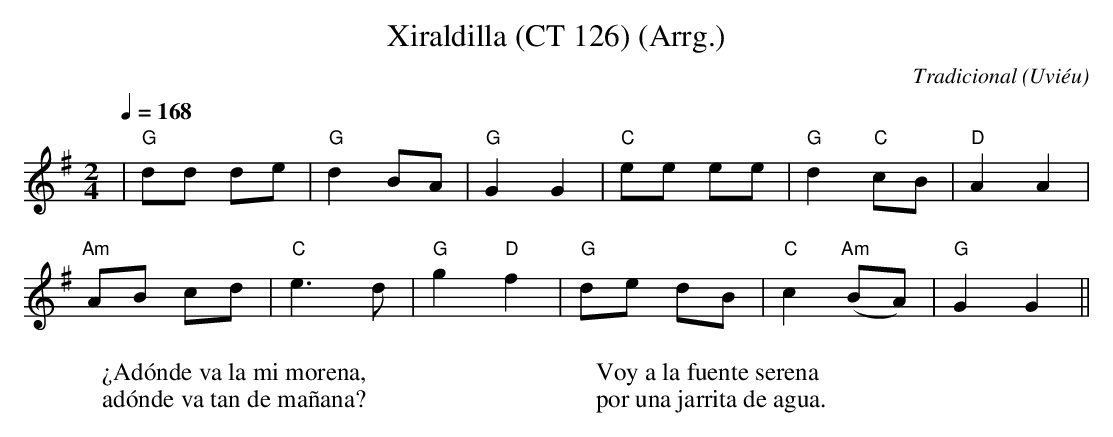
X:1
T:Xiraldilla (CT 126) (Arrg.)
C:Tradicional
O:Uviéu
M:2/4
L:1/8
Q:1/4=168
W:¿Adónde va la mi morena,
W:adónde va tan de mañana?
W:
W:Voy a la fuente serena
W:por una jarrita de agua.
K:G
|"G"dd de|"G"d2 BA|"G"G2 G2|"C"ee ee|"G"d2 "C"cB|"D"A2 A2|
"Am"AB cd|"C"e3 d|"G"g2 "D"f2|"G"de dB|"C"c2 "Am"(BA)|"G"G2 G2||
